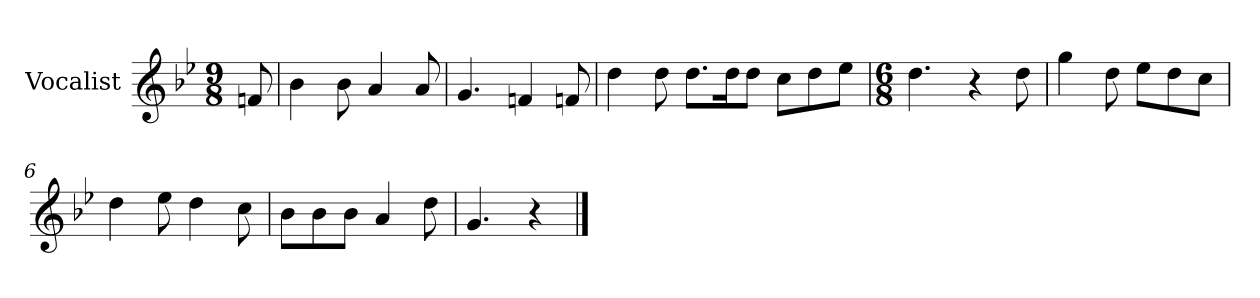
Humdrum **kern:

**kern
*part1
*staff1
*I"Vocalist
*k[b-e-]
*g:
*M9/8
=
8fn
=1
4b-
8b-
4a
8a
=2
4.g
4fn
8fn
=3
4dd
8dd
8.ddL
16ddK
8ddJ
8ccL
8dd
8ee-J
=4
*M6/8
4.dd
4r
8dd
=5
4gg
8dd
8ee-L
8dd
8ccJ
=6
4dd
8ee-
4dd
8cc
=7
8b-L
8b-
8b-J
4a
8dd
=8
4.g
4r
==
*-
